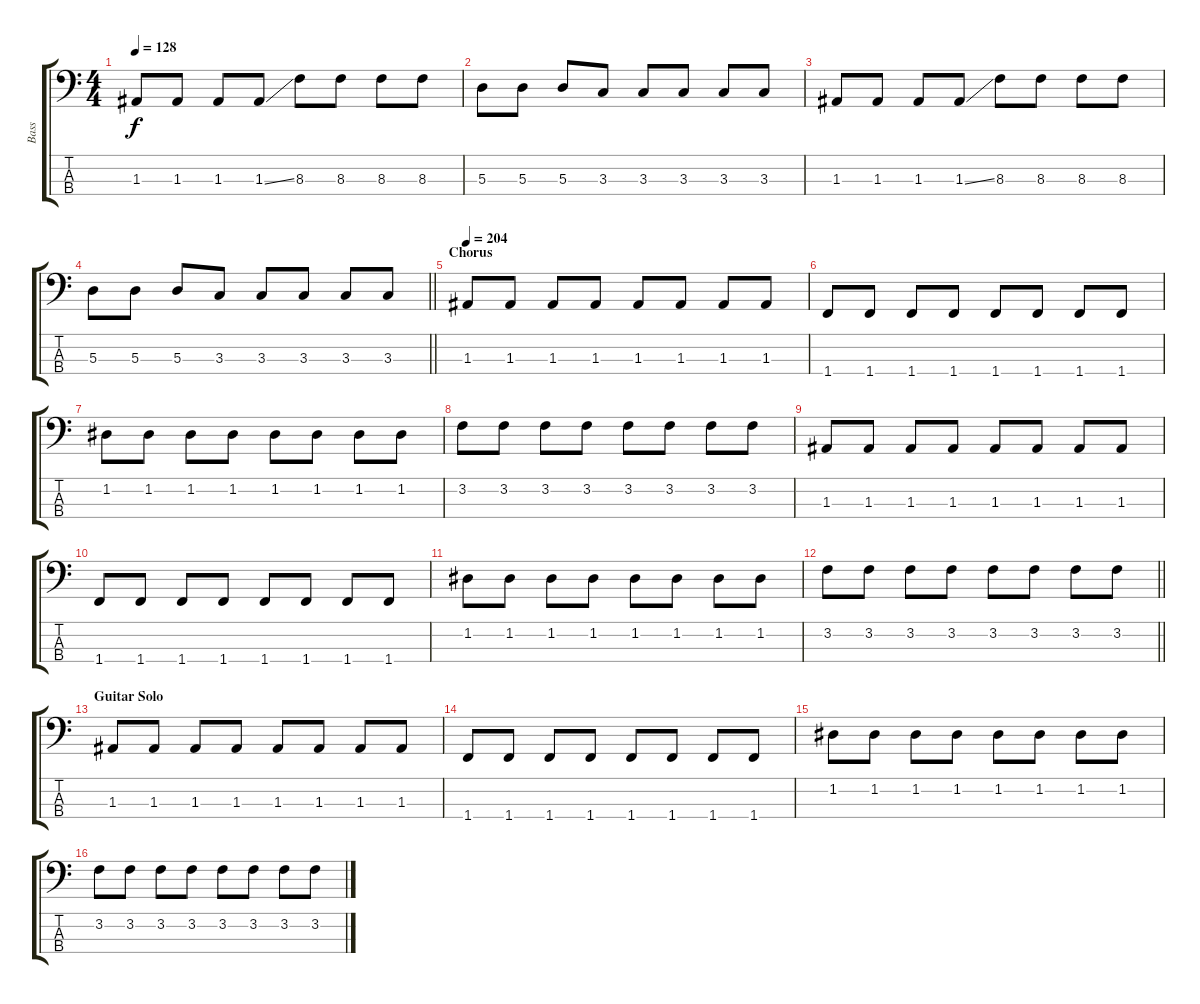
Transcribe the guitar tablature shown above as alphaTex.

\track ("Bass" "Bass") {instrument electricbasspick}
\staff {score tabs}
\tuning (G2 D2 A1 E1) {hide}
\ts (4 4)
\tempo 128
\clef f4
\ks c
1.3.8{dy f} 1.3.8 1.3.8 1.3{ss}.8 8.3.8 8.3.8 8.3.8 8.3.8 |
5.3.8 5.3.8 5.3.8 3.3.8 3.3.8 3.3.8 3.3.8 3.3.8 |
1.3.8 1.3.8 1.3.8 1.3{ss}.8 8.3.8 8.3.8 8.3.8 8.3.8 |
\barLineRight lightlight
5.3.8 5.3.8 5.3.8 3.3.8 3.3.8 3.3.8 3.3.8 3.3.8 |
\section ("" "Chorus")
\tempo 204
1.3.8 1.3.8 1.3.8 1.3.8 1.3.8 1.3.8 1.3.8 1.3.8 |
1.4.8 1.4.8 1.4.8 1.4.8 1.4.8 1.4.8 1.4.8 1.4.8 |
1.2.8 1.2.8 1.2.8 1.2.8 1.2.8 1.2.8 1.2.8 1.2.8 |
3.2.8 3.2.8 3.2.8 3.2.8 3.2.8 3.2.8 3.2.8 3.2.8 |
1.3.8 1.3.8 1.3.8 1.3.8 1.3.8 1.3.8 1.3.8 1.3.8 |
1.4.8 1.4.8 1.4.8 1.4.8 1.4.8 1.4.8 1.4.8 1.4.8 |
1.2.8 1.2.8 1.2.8 1.2.8 1.2.8 1.2.8 1.2.8 1.2.8 |
\barLineRight lightlight
3.2.8 3.2.8 3.2.8 3.2.8 3.2.8 3.2.8 3.2.8 3.2.8 |
\section ("" "Guitar Solo")
1.3.8 1.3.8 1.3.8 1.3.8 1.3.8 1.3.8 1.3.8 1.3.8 |
1.4.8 1.4.8 1.4.8 1.4.8 1.4.8 1.4.8 1.4.8 1.4.8 |
1.2.8 1.2.8 1.2.8 1.2.8 1.2.8 1.2.8 1.2.8 1.2.8 |
3.2.8 3.2.8 3.2.8 3.2.8 3.2.8 3.2.8 3.2.8 3.2.8
